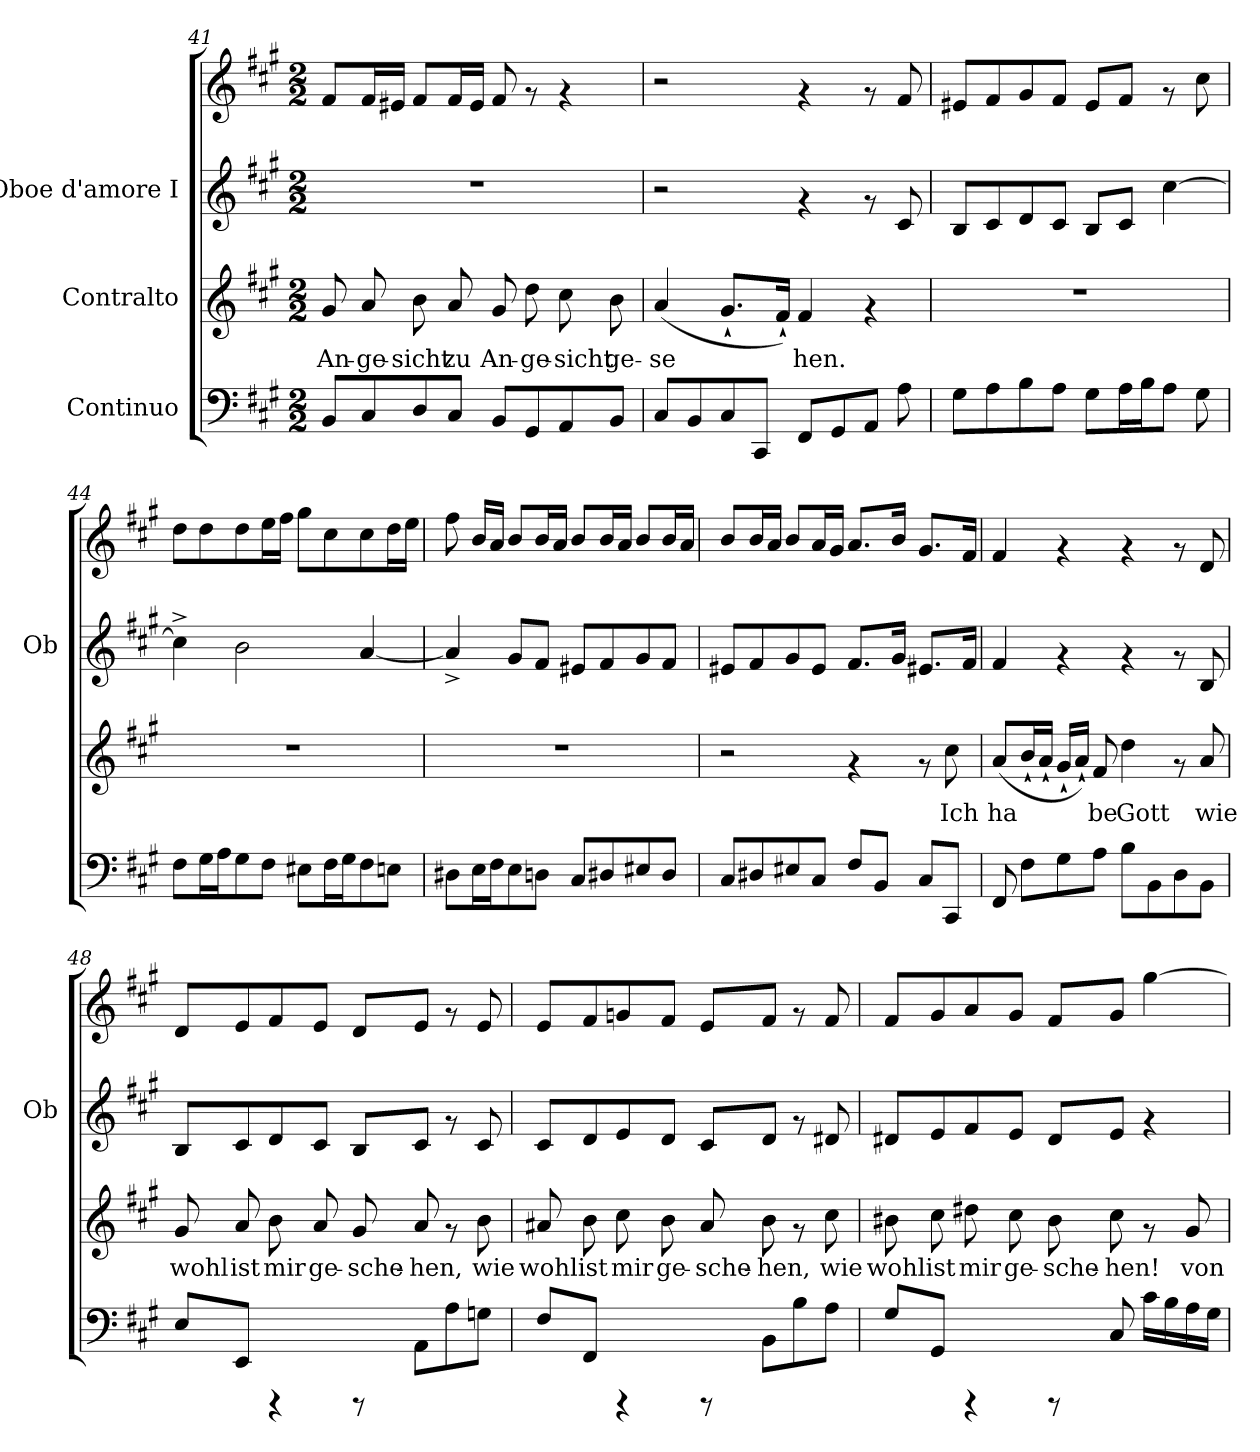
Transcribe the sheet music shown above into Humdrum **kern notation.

**kern	**kern	**text	**kern	**kern
*part3	*part2	*part2	*part1	*part1
*staff4	*staff3	*staff3	*staff2	*staff1
*I"Continuo	*I"Contralto	*	*I"Oboe d'amore I	*
*	*	*	*I'Ob	*
!!LO:LB:g=z
*clefF4	*clefG2	*	*clefG2	*clefG2
*k[f#c#g#]	*k[f#c#g#]	*	*k[f#c#g#]	*k[f#c#g#]
*A:	*A:	*	*A:	*A:
*M2/2	*M2/2	*	*M2/2	*M2/2
=41	=41	=41	=41	=41
!	!	!LO:LY:b:cj	!	!
8BB/L	8g#/	An-	1r	8f#/L
!	!	!LO:LY:b:cj	!	!
8C#/	8a/	-ge-	.	16f#/
.	.	.	.	16e#X/J
!	!	!LO:LY:b:cj	!	!
8D/	8b\	-sicht	.	8f#/L
!	!	!LO:LY:b:cj	!	!
8C#/J	8a/	zu	.	16f#/
.	.	.	.	16e#/J
!	!	!LO:LY:b:cj	!	!
8BB/L	8g#/	An-	.	8f#/
!	!	!LO:LY:b:cj	!	!
8GG#/	8dd\	-ge-	.	8rf
!	!	!LO:LY:b:cj	!	!
8AA/	8cc#\	-sicht	.	4rf
!	!	!LO:LY:b:cj	!	!
8BB/J	8b\	ge-	.	.
=42	=42	=42	=42	=42
!	!	!LO:LY:b:cj	!	!
8C#/L	(>4a/	-se-	2r	2r
8BB/	.	.	.	.
!	!	!LO:LY:b:cj	!	!
8C#/	8.g#`</L	-	.	.
8CC#/J	.	.	.	.
!	!	!LO:LY:b:cj	!	!
.	16f#`</J)	.	.	.
!	!	!LO:LY:b:cj	!	!
8FF#/L	4f#/	hen.	4rf	4rf
8GG#/	.	.	.	.
8AA/J	4rf	.	8rf	8rf
8A\	.	.	8c#/	8f#/
=43	=43	=43	=43	=43
8G#\L	1r	.	8B/L	8e#X/L
8A\	.	.	8c#/	8f#/
8B\	.	.	8d/	8g#/
8A\J	.	.	8c#/J	8f#/J
8G#\L	.	.	8B/L	8e#/L
16A\	.	.	8c#/J	8f#/J
16B\	.	.	.	.
8A\J	.	.	[>4cc#\	8rf
8G#\	.	.	.	8cc#\
!!LO:PB:g=z
=44	=44	=44	=44	=44
8F#\L	1r	.	4cc#^>\]	8dd\L
16G#\	.	.	.	8dd\
16A\	.	.	.	.
8G#\	.	.	2b\	8dd\
8F#\J	.	.	.	16ee\
.	.	.	.	16ff#\J
8E#X\L	.	.	.	8gg#\L
16F#\	.	.	.	8cc#\
16G#\	.	.	.	.
8F#\	.	.	[<4a/	8cc#\
8En\J	.	.	.	16dd\
.	.	.	.	16ee\J
=45	=45	=45	=45	=45
8D#X\L	1r	.	4a^</]	8ff#\
16E\	.	.	.	16b/L
16F#\	.	.	.	16a/J
8E\	.	.	8g#/L	8b/L
8Dn\J	.	.	8f#/J	16b/
.	.	.	.	16a/J
8C#/L	.	.	8e#X/L	8b/L
8D#X/	.	.	8f#/	16b/
.	.	.	.	16a/J
8E#X/	.	.	8g#/	8b/L
8D#/J	.	.	8f#/J	16b/
.	.	.	.	16a/J
=46	=46	=46	=46	=46
8C#/L	2r	.	8e#X/L	8b/L
8D#X/	.	.	8f#/	16b/
.	.	.	.	16a/J
8E#X/	.	.	8g#/	8b/L
8C#/J	.	.	8e#/J	16a/
.	.	.	.	16g#/J
8F#/L	4rf	.	8.f#/L	8.a/L
8BB/J	.	.	.	.
.	.	.	16g#/J	16b/J
8C#/L	8rf	.	8.e#X/L	8.g#/L
!	!	!LO:LY:b:cj	!	!
8CC#/J	8cc#\	Ich	.	.
.	.	.	16f#/J	16f#/J
!!LO:LB:g=z
=47	=47	=47	=47	=47
!	!	!LO:LY:b:cj	!	!
8FF#/	(>8a/L	ha-	4f#/	4f#/
!	!	!LO:LY:b:cj	!	!
8F#\L	16b`</	-	.	.
!	!	!LO:LY:b:cj	!	!
.	16a`</J	.	.	.
!	!	!LO:LY:b:cj	!	!
8G#\	16g#`</L	.	4rf	4rf
!	!	!LO:LY:b:cj	!	!
.	16a`</J)	.	.	.
!	!	!LO:LY:b:cj	!	!
8A\J	8f#/	be	.	.
!	!	!LO:LY:b:cj	!	!
8B\L	4dd\	Gott	4rf	4rf
8BB\	.	.	.	.
8D\	8rf	.	8rf	8rf
!	!	!LO:LY:b:cj	!	!
8BB\J	8a/	wie	8B/	8d/
=48	=48	=48	=48	=48
!	!	!LO:LY:b:cj	!	!
8E/L	8g#/	wohl	8B/L	8d/L
!	!	!LO:LY:b:cj	!	!
8EE/J	8a/	ist	8c#/	8e/
!	!	!LO:LY:b:cj	!	!
4rCCC	8b\	mir	8d/	8f#/
!	!	!LO:LY:b:cj	!	!
.	8a/	ge-	8c#/J	8e/J
!	!	!LO:LY:b:cj	!	!
8rCCC	8g#/	-sche-	8B/L	8d/L
!	!	!LO:LY:b:cj	!	!
8AA\L	8a/	-hen,	8c#/J	8e/J
8A\	8rf	.	8rf	8rf
!	!	!LO:LY:b:cj	!	!
8Gn\J	8b\	wie	8c#/	8e/
=49	=49	=49	=49	=49
!	!	!LO:LY:b:cj	!	!
8F#/L	8a#X/	wohl	8c#/L	8e/L
!	!	!LO:LY:b:cj	!	!
8FF#/J	8b\	ist	8d/	8f#/
!	!	!LO:LY:b:cj	!	!
4rCCC	8cc#\	mir	8e/	8gn/
!	!	!LO:LY:b:cj	!	!
.	8b\	ge-	8d/J	8f#/J
!	!	!LO:LY:b:cj	!	!
8rCCC	8a#/	-sche-	8c#/L	8e/L
!	!	!LO:LY:b:cj	!	!
8BB\L	8b\	-hen,	8d/J	8f#/J
8B\	8rf	.	8rf	8rf
!	!	!LO:LY:b:cj	!	!
8A\J	8cc#\	wie	8d#X/	8f#/
!!LO:PB:g=z
=50	=50	=50	=50	=50
!	!	!LO:LY:b:cj	!	!
8G#/L	8b#X\	wohl	8d#X/L	8f#/L
!	!	!LO:LY:b:cj	!	!
8GG#/J	8cc#\	ist	8e/	8g#/
!	!	!LO:LY:b:cj	!	!
4rCCC	8dd#X\	mir	8f#/	8a/
!	!	!LO:LY:b:cj	!	!
.	8cc#\	ge-	8e/J	8g#/J
!	!	!LO:LY:b:cj	!	!
8rCCC	8b#\	-sche-	8d#/L	8f#/L
!	!	!LO:LY:b:cj	!	!
8C#/	8cc#\	-hen!	8e/J	8g#/J
16c#\L	8rf	.	4rf	[>4gg#\
16B\	.	.	.	.
!	!	!LO:LY:b:cj	!	!
16A\	8g#/	von	.	.
16G#\J	.	.	.	.
=	=	=	=	=
*-	*-	*-	*-	*-
